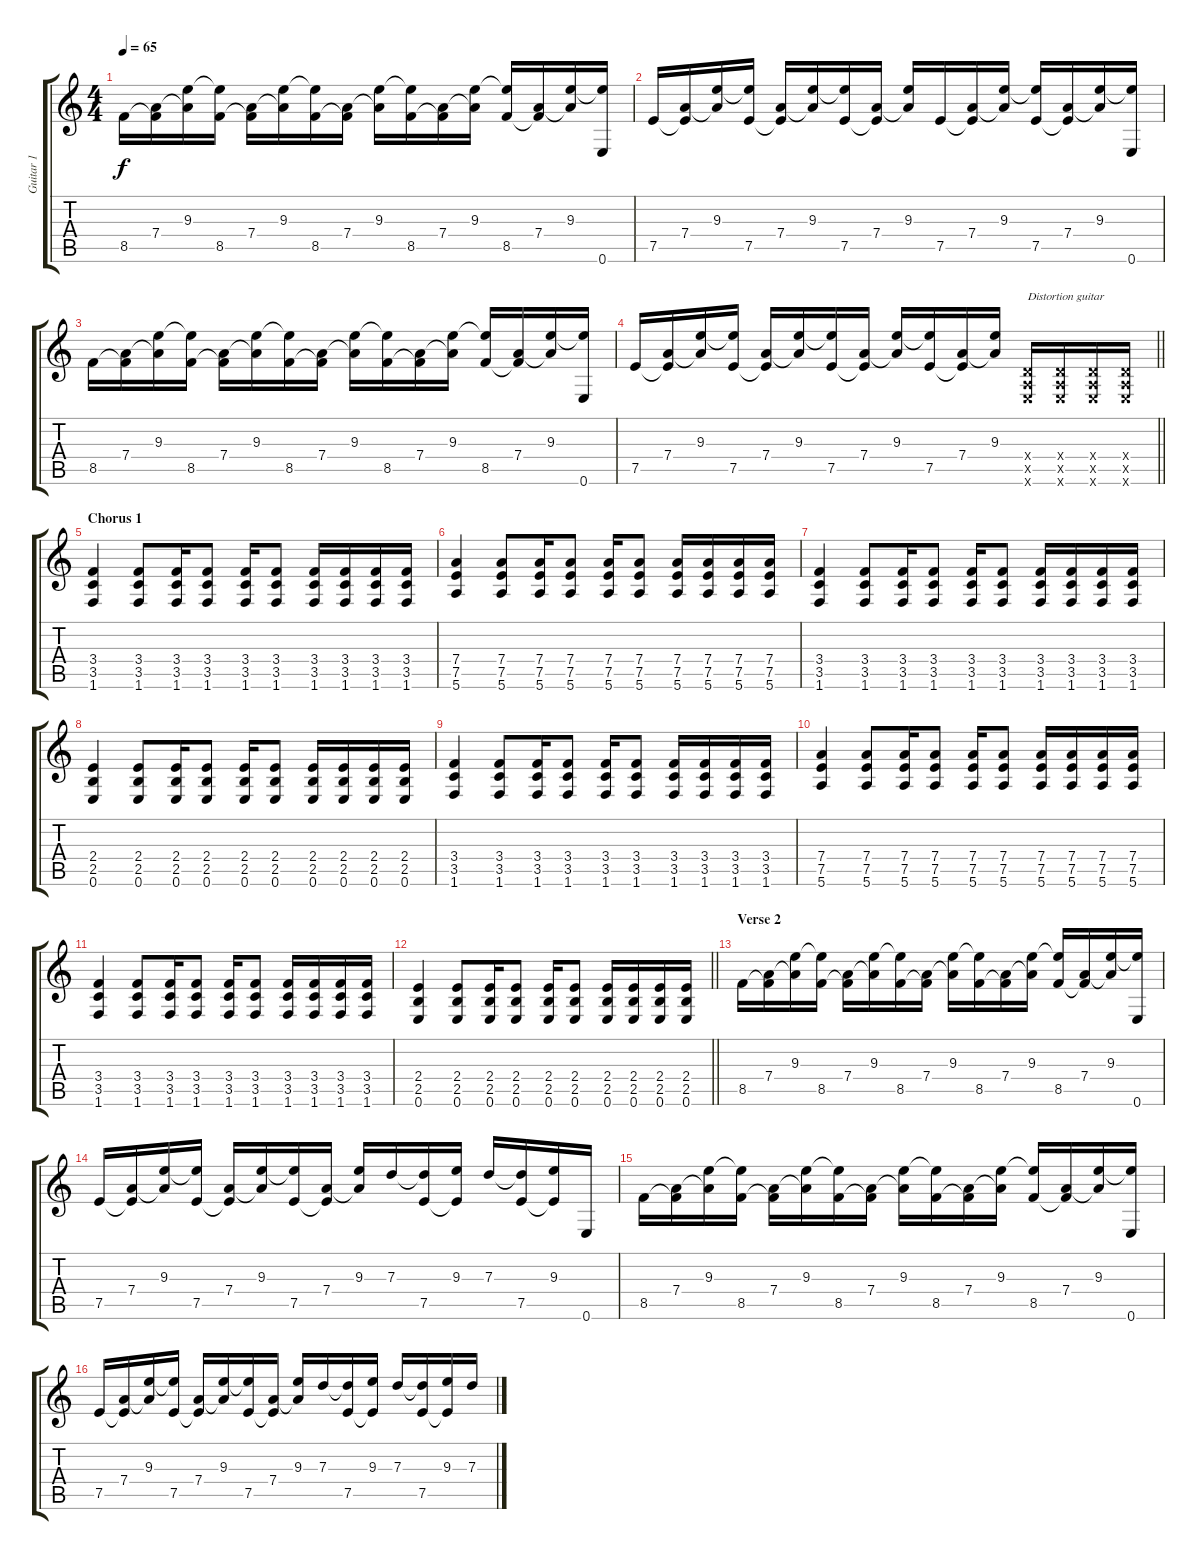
\track ("Guitar 1" "Guitar 1") {instrument electricguitarjazz}
\staff {score tabs}
\tuning (E4 B3 G3 D3 A2 E2) {hide}
\ts (4 4)
\tempo 65
\clef g2
\ks c
8.5.16{dy f} (7.4 8.5{t}).16 (9.3 7.4{t}).16 (9.3{t} 8.5).16 (7.4 8.5{t}).16 (9.3 7.4{t}).16 (9.3{t} 8.5).16 (7.4 8.5{t}).16 (9.3 7.4{t}).16 (9.3{t} 8.5).16 (7.4 8.5{t}).16 (9.3 7.4{t}).16 (9.3{t} 8.5).16 (7.4 8.5{t}).16 (9.3 7.4{t}).16 (9.3{t} 0.6).16 |
7.5.16 (7.4 7.5{t}).16 (9.3 7.4{t}).16 (9.3{t} 7.5).16 (7.4 7.5{t}).16 (9.3 7.4{t}).16 (9.3{t} 7.5).16 (7.4 7.5{t}).16 (9.3 7.4{t}).16 7.5.16 (7.4 7.5{t}).16 (9.3 7.4{t}).16 (9.3{t} 7.5).16 (7.4 7.5{t}).16 (9.3 7.4{t}).16 (9.3{t} 0.6).16 |
8.5.16 (7.4 8.5{t}).16 (9.3 7.4{t}).16 (9.3{t} 8.5).16 (7.4 8.5{t}).16 (9.3 7.4{t}).16 (9.3{t} 8.5).16 (7.4 8.5{t}).16 (9.3 7.4{t}).16 (9.3{t} 8.5).16 (7.4 8.5{t}).16 (9.3 7.4{t}).16 (9.3{t} 8.5).16 (7.4 8.5{t}).16 (9.3 7.4{t}).16 (9.3{t} 0.6).16 |
\barLineRight lightlight
7.5.16 (7.4 7.5{t}).16 (9.3 7.4{t}).16 (9.3{t} 7.5).16 (7.4 7.5{t}).16 (9.3 7.4{t}).16 (9.3{t} 7.5).16 (7.4 7.5{t}).16 (9.3 7.4{t}).16 (9.3{t} 7.5).16 (7.4 7.5{t}).16 (9.3 7.4{t}).16 (0.4{x} 0.5{x} 0.6{x}).16{txt "Distortion guitar" instrument distortionguitar} (0.4{x} 0.5{x} 0.6{x}).16 (0.4{x} 0.5{x} 0.6{x}).16 (0.4{x} 0.5{x} 0.6{x}).16 |
\section ("" "Chorus 1")
(3.4 3.5 1.6).4 (3.4 3.5 1.6).8 (3.4 3.5 1.6).16 (3.4 3.5 1.6).8 (3.4 3.5 1.6).16 (3.4 3.5 1.6).8 (3.4 3.5 1.6).16 (3.4 3.5 1.6).16 (3.4 3.5 1.6).16 (3.4 3.5 1.6).16 |
(7.4 7.5 5.6).4 (7.4 7.5 5.6).8 (7.4 7.5 5.6).16 (7.4 7.5 5.6).8 (7.4 7.5 5.6).16 (7.4 7.5 5.6).8 (7.4 7.5 5.6).16 (7.4 7.5 5.6).16 (7.4 7.5 5.6).16 (7.4 7.5 5.6).16 |
(3.4 3.5 1.6).4 (3.4 3.5 1.6).8 (3.4 3.5 1.6).16 (3.4 3.5 1.6).8 (3.4 3.5 1.6).16 (3.4 3.5 1.6).8 (3.4 3.5 1.6).16 (3.4 3.5 1.6).16 (3.4 3.5 1.6).16 (3.4 3.5 1.6).16 |
(2.4 2.5 0.6).4 (2.4 2.5 0.6).8 (2.4 2.5 0.6).16 (2.4 2.5 0.6).8 (2.4 2.5 0.6).16 (2.4 2.5 0.6).8 (2.4 2.5 0.6).16 (2.4 2.5 0.6).16 (2.4 2.5 0.6).16 (2.4 2.5 0.6).16 |
(3.4 3.5 1.6).4 (3.4 3.5 1.6).8 (3.4 3.5 1.6).16 (3.4 3.5 1.6).8 (3.4 3.5 1.6).16 (3.4 3.5 1.6).8 (3.4 3.5 1.6).16 (3.4 3.5 1.6).16 (3.4 3.5 1.6).16 (3.4 3.5 1.6).16 |
(7.4 7.5 5.6).4 (7.4 7.5 5.6).8 (7.4 7.5 5.6).16 (7.4 7.5 5.6).8 (7.4 7.5 5.6).16 (7.4 7.5 5.6).8 (7.4 7.5 5.6).16 (7.4 7.5 5.6).16 (7.4 7.5 5.6).16 (7.4 7.5 5.6).16 |
(3.4 3.5 1.6).4 (3.4 3.5 1.6).8 (3.4 3.5 1.6).16 (3.4 3.5 1.6).8 (3.4 3.5 1.6).16 (3.4 3.5 1.6).8 (3.4 3.5 1.6).16 (3.4 3.5 1.6).16 (3.4 3.5 1.6).16 (3.4 3.5 1.6).16 |
\barLineRight lightlight
(2.4 2.5 0.6).4 (2.4 2.5 0.6).8 (2.4 2.5 0.6).16 (2.4 2.5 0.6).8 (2.4 2.5 0.6).16 (2.4 2.5 0.6).8 (2.4 2.5 0.6).16 (2.4 2.5 0.6).16 (2.4 2.5 0.6).16 (2.4 2.5 0.6).16 |
\section ("" "Verse 2")
8.5.16{instrument electricguitarjazz} (7.4 8.5{t}).16 (9.3 7.4{t}).16 (9.3{t} 8.5).16 (7.4 8.5{t}).16 (9.3 7.4{t}).16 (9.3{t} 8.5).16 (7.4 8.5{t}).16 (9.3 7.4{t}).16 (9.3{t} 8.5).16 (7.4 8.5{t}).16 (9.3 7.4{t}).16 (9.3{t} 8.5).16 (7.4 8.5{t}).16 (9.3 7.4{t}).16 (9.3{t} 0.6).16 |
7.5.16 (7.4 7.5{t}).16 (9.3 7.4{t}).16 (9.3{t} 7.5).16 (7.4 7.5{t}).16 (9.3 7.4{t}).16 (9.3{t} 7.5).16 (7.4 7.5{t}).16 (9.3 7.4{t}).16 7.3.16 (7.3{t} 7.5).16 (9.3 7.5{t}).16 7.3.16 (7.3{t} 7.5).16 (9.3 7.5{t}).16 0.6.16 |
8.5.16 (7.4 8.5{t}).16 (9.3 7.4{t}).16 (9.3{t} 8.5).16 (7.4 8.5{t}).16 (9.3 7.4{t}).16 (9.3{t} 8.5).16 (7.4 8.5{t}).16 (9.3 7.4{t}).16 (9.3{t} 8.5).16 (7.4 8.5{t}).16 (9.3 7.4{t}).16 (9.3{t} 8.5).16 (7.4 8.5{t}).16 (9.3 7.4{t}).16 (9.3{t} 0.6).16 |
7.5.16 (7.4 7.5{t}).16 (9.3 7.4{t}).16 (9.3{t} 7.5).16 (7.4 7.5{t}).16 (9.3 7.4{t}).16 (9.3{t} 7.5).16 (7.4 7.5{t}).16 (9.3 7.4{t}).16 7.3.16 (7.3{t} 7.5).16 (9.3 7.5{t}).16 7.3.16 (7.3{t} 7.5).16 (9.3 7.5{t}).16 7.3.16
